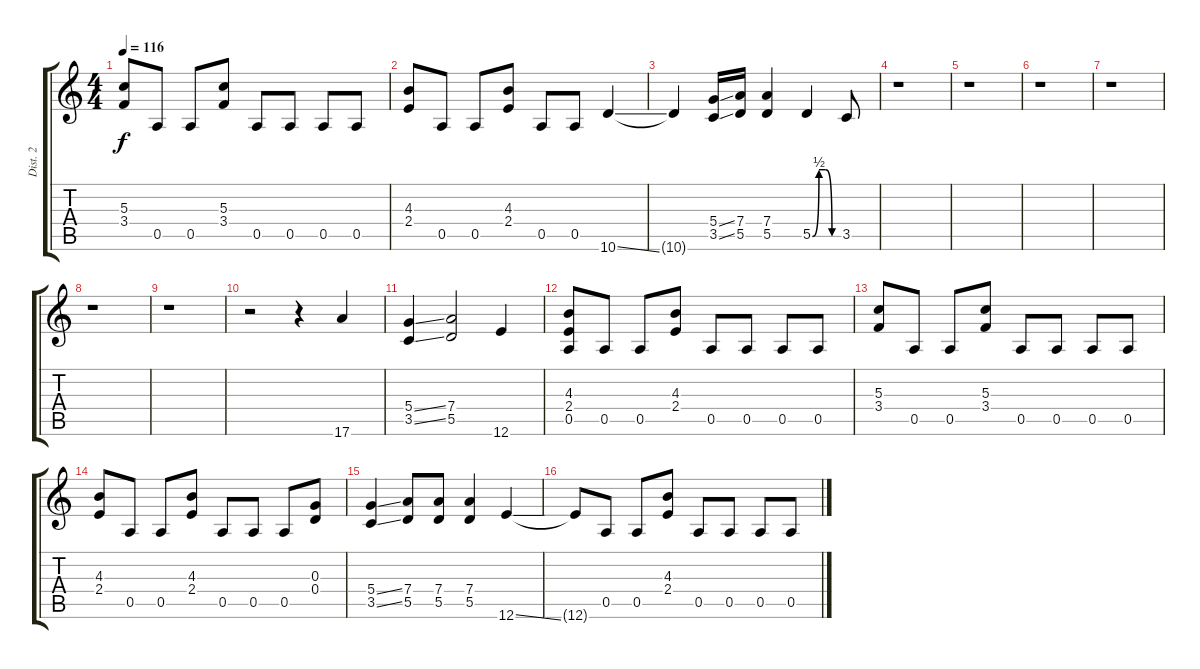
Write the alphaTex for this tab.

\track ("Dist. 2" "Dist. 2") {instrument distortionguitar}
\staff {score tabs}
\tuning (E4 B3 G3 D3 A2 E2) {hide}
\ts (4 4)
\tempo 116
\clef g2
\ks c
(5.3 3.4).8{dy f} 0.5.8 0.5.8 (5.3 3.4).8 0.5.8 0.5.8 0.5.8 0.5.8 |
(4.3 2.4).8 0.5.8 0.5.8 (4.3 2.4).8 0.5.8 0.5.8 10.6{ss}.4 |
10.6{t}.4 (5.4{ss} 3.5{ss}).16 (7.4 5.5).16 (7.4 5.5).4 5.5{be (custom 0 0 15 2 30 2 45 0 60 0)}.4 3.5.8 |
r.1 |
r.1 |
r.1 |
r.1 |
r.1 |
r.1 |
r.2 r.4 17.6.4 |
(5.4{ss} 3.5{ss}).4 (7.4 5.5).2 12.6.4 |
(4.3 2.4 0.5).8 0.5.8 0.5.8 (4.3 2.4).8 0.5.8 0.5.8 0.5.8 0.5.8 |
(5.3 3.4).8 0.5.8 0.5.8 (5.3 3.4).8 0.5.8 0.5.8 0.5.8 0.5.8 |
(4.3 2.4).8 0.5.8 0.5.8 (4.3 2.4).8 0.5.8 0.5.8 0.5.8 (0.3 0.4).8 |
(5.4{ss} 3.5{ss}).4 (7.4 5.5).8 (7.4 5.5).8 (7.4 5.5).4 12.6{ss}.4 |
12.6{t}.8 0.5.8 0.5.8 (4.3 2.4).8 0.5.8 0.5.8 0.5.8 0.5.8
